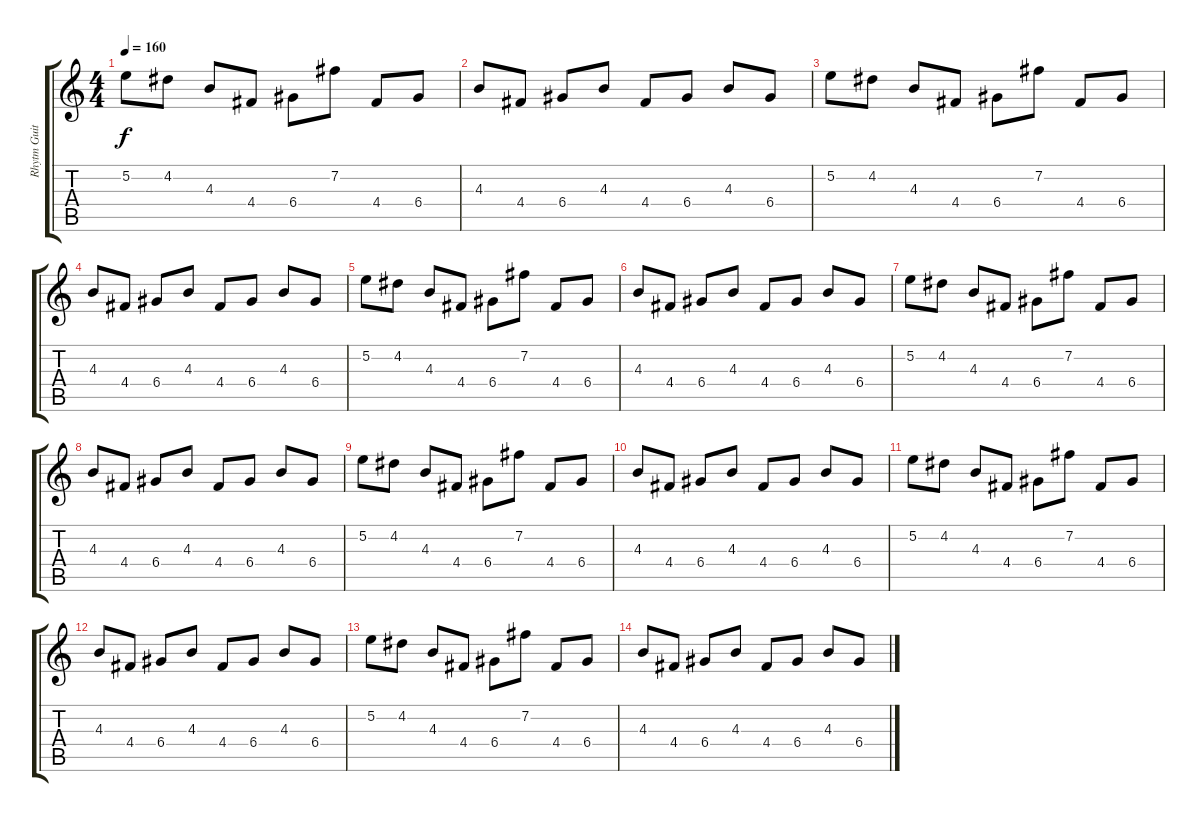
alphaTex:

\track ("Rhytm Guitar" "Rhytm Guit") {instrument acousticguitarsteel}
\staff {score tabs}
\tuning (E4 B3 G3 D3 A2 E2) {hide}
\ts (4 4)
\tempo 160
\clef g2
\ks c
5.2.8{dy f} 4.2.8 4.3.8 4.4.8 6.4.8 7.2.8 4.4.8 6.4.8 |
4.3.8 4.4.8 6.4.8 4.3.8 4.4.8 6.4.8 4.3.8 6.4.8 |
5.2.8 4.2.8 4.3.8 4.4.8 6.4.8 7.2.8 4.4.8 6.4.8 |
4.3.8 4.4.8 6.4.8 4.3.8 4.4.8 6.4.8 4.3.8 6.4.8 |
5.2.8 4.2.8 4.3.8 4.4.8 6.4.8 7.2.8 4.4.8 6.4.8 |
4.3.8 4.4.8 6.4.8 4.3.8 4.4.8 6.4.8 4.3.8 6.4.8 |
5.2.8 4.2.8 4.3.8 4.4.8 6.4.8 7.2.8 4.4.8 6.4.8 |
4.3.8 4.4.8 6.4.8 4.3.8 4.4.8 6.4.8 4.3.8 6.4.8 |
5.2.8 4.2.8 4.3.8 4.4.8 6.4.8 7.2.8 4.4.8 6.4.8 |
4.3.8 4.4.8 6.4.8 4.3.8 4.4.8 6.4.8 4.3.8 6.4.8 |
5.2.8 4.2.8 4.3.8 4.4.8 6.4.8 7.2.8 4.4.8 6.4.8 |
4.3.8 4.4.8 6.4.8 4.3.8 4.4.8 6.4.8 4.3.8 6.4.8 |
5.2.8 4.2.8 4.3.8 4.4.8 6.4.8 7.2.8 4.4.8 6.4.8 |
4.3.8 4.4.8 6.4.8 4.3.8 4.4.8 6.4.8 4.3.8 6.4.8
